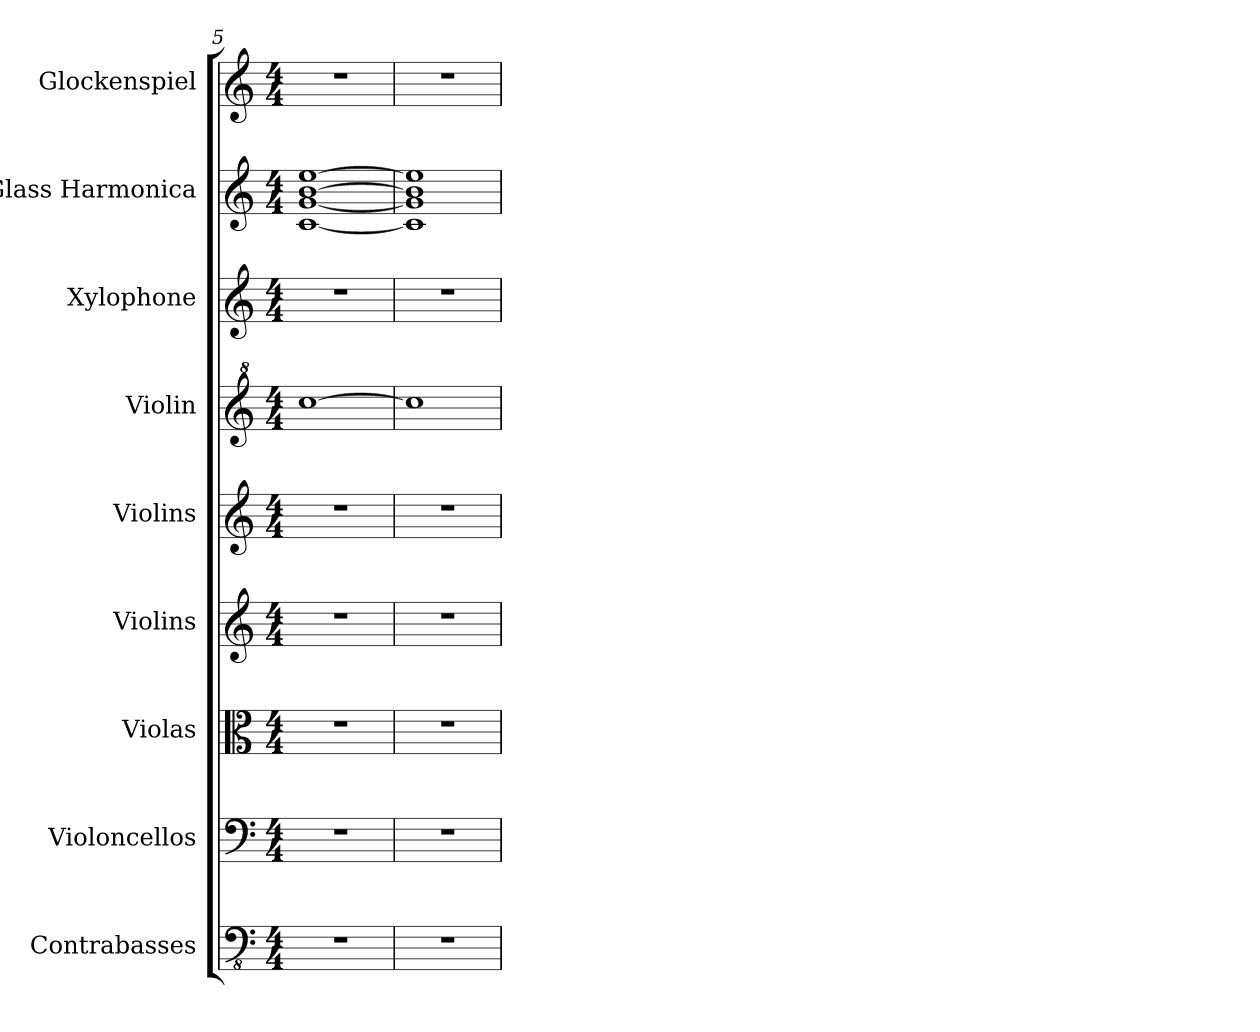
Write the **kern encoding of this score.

**kern	**kern	**kern	**kern	**kern	**kern	**kern	**kern	**kern
*part9	*part8	*part7	*part6	*part5	*part4	*part3	*part2	*part1
*staff9	*staff8	*staff7	*staff6	*staff5	*staff4	*staff3	*staff2	*staff1
*I"Contrabasses	*I"Violoncellos	*I"Violas	*I"Violins	*I"Violins	*I"Violin	*I"Xylophone	*I"Glass Harmonica	*I"Glockenspiel
*I'Cbs.	*I'Vcs.	*I'Vlas.	*I'Vlns.	*I'Vlns.	*I'Vln.	*I'Xyl.	*I'Gla. Har.	*I'Glk.
*clefFv4	*clefF4	*clefC3	*clefG2	*clefG2	*clefG^2	*clefG2	*clefG2	*clefG2
*	*	*	*	*	*	*ITrd-7c-12	*	*ITrd-14c-24
*k[]	*k[]	*k[]	*k[]	*k[]	*k[]	*k[]	*k[]	*k[]
*M4/4	*M4/4	*M4/4	*M4/4	*M4/4	*M4/4	*M4/4	*M4/4	*M4/4
=5	=5	=5	=5	=5	=5	=5	=5	=5
1r	1r	1r	1r	1r	[1ccc	1r	[1c [1g [1b [1ee	1r
=6	=6	=6	=6	=6	=6	=6	=6	=6
1r	1r	1r	1r	1r	1ccc]	1r	1c] 1g] 1b] 1ee]	1r
=	=	=	=	=	=	=	=	=
*-	*-	*-	*-	*-	*-	*-	*-	*-
